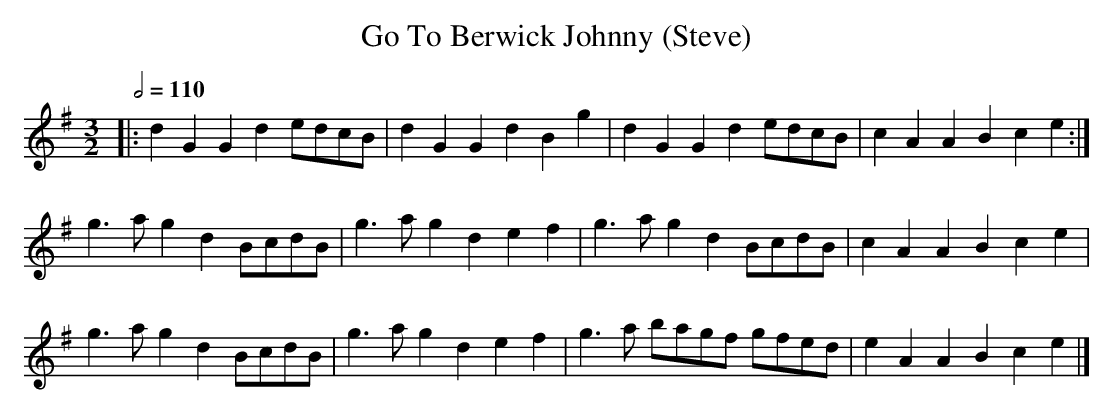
X:1
T:Go To Berwick Johnny (Steve)
M:3/2
L:1/4
Q:1/2=110
K:Gmaj
|:dG Gd e/d/c/B/|dG Gd Bg | dG Gd e/d/c/B/|cA AB ce:|
g3/a/ gd B/c/d/B/|g3/a/ gd ef|g3/a/ gd B/c/d/B/|cA AB ce|
g3/a/ gd B/c/d/B/|g3/a/ gd ef|g3/a/ b/a/g/f/ g/f/e/d/|eA AB ce|]
